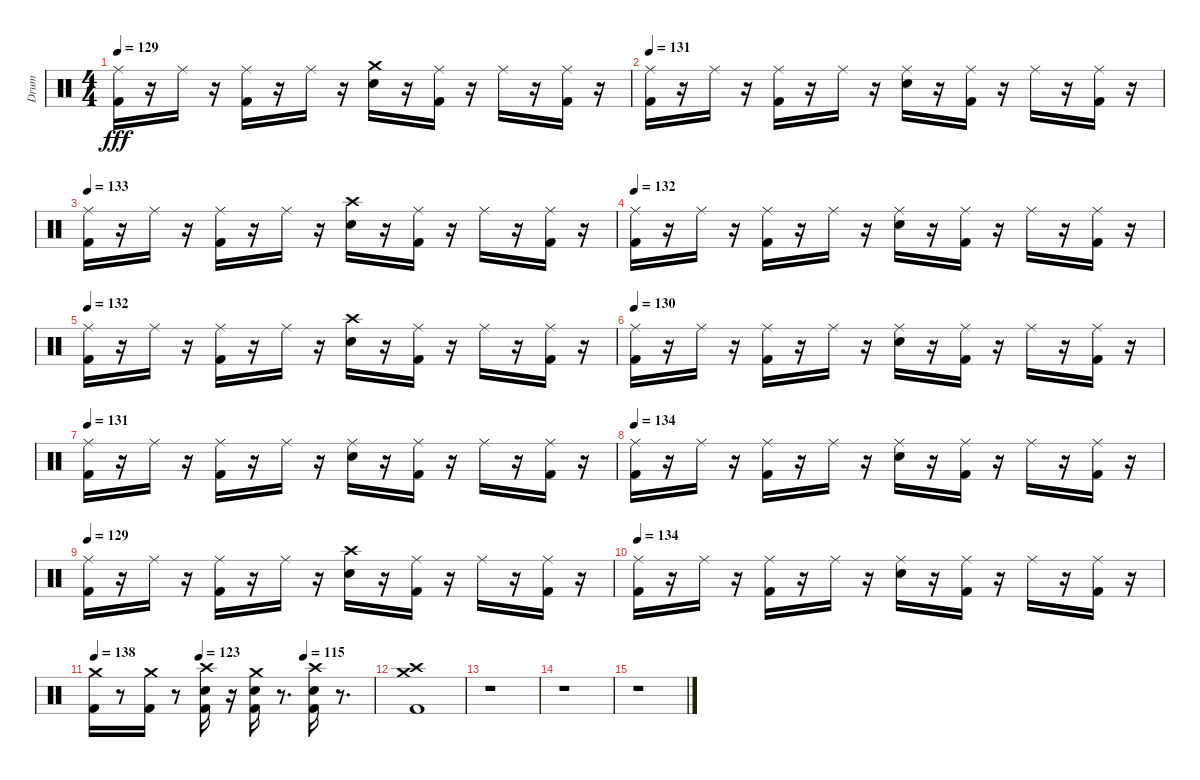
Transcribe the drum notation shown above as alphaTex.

\track ("Drum" "Drum") {instrument percussion}
\staff {score}
\articulation defaults
\ts (4 4)
\tempo 129
\clef neutral
\ks c
("Kick (hit) 2" "Ride (middle)").16{dy fff} r.16 "Ride (middle)".16 r.16 ("Kick (hit) 2" "Ride (middle)").16 r.16 "Ride (middle)".16 r.16 ("Electric Snare (hit)" "Crash medium (hit)").16 r.16 ("Kick (hit) 2" "Ride (middle)").16 r.16 "Ride (middle)".16 r.16 ("Kick (hit) 2" "Ride (middle)").16 r.16 |
\tempo 131
("Kick (hit) 2" "Ride (middle)").16 r.16 "Ride (middle)".16 r.16 ("Kick (hit) 2" "Ride (middle)").16 r.16 "Ride (middle)".16 r.16 ("Electric Snare (hit)" "Ride (middle)").16 r.16 ("Kick (hit) 2" "Ride (middle)").16 r.16 "Ride (middle)".16 r.16 ("Kick (hit) 2" "Ride (middle)").16 r.16 |
\tempo 133
("Kick (hit) 2" "Ride (middle)").16 r.16 "Ride (middle)".16 r.16 ("Kick (hit) 2" "Ride (middle)").16 r.16 "Ride (middle)".16 r.16 ("Electric Snare (hit)" "Crash high (hit)").16 r.16 ("Kick (hit) 2" "Ride (middle)").16 r.16 "Ride (middle)".16 r.16 ("Kick (hit) 2" "Ride (middle)").16 r.16 |
\tempo 132
("Kick (hit) 2" "Ride (middle)").16 r.16 "Ride (middle)".16 r.16 ("Kick (hit) 2" "Ride (middle)").16 r.16 "Ride (middle)".16 r.16 ("Electric Snare (hit)" "Ride (middle)").16 r.16 ("Kick (hit) 2" "Ride (middle)").16 r.16 "Ride (middle)".16 r.16 ("Kick (hit) 2" "Ride (middle)").16 r.16 |
\tempo 132
("Kick (hit) 2" "Ride (middle)").16 r.16 "Ride (middle)".16 r.16 ("Kick (hit) 2" "Ride (middle)").16 r.16 "Ride (middle)".16 r.16 ("Electric Snare (hit)" "Crash high (hit)").16 r.16 ("Kick (hit) 2" "Ride (middle)").16 r.16 "Ride (middle)".16 r.16 ("Kick (hit) 2" "Ride (middle)").16 r.16 |
\tempo 130
("Kick (hit) 2" "Ride (middle)").16 r.16 "Ride (middle)".16 r.16 ("Kick (hit) 2" "Ride (middle)").16 r.16 "Ride (middle)".16 r.16 ("Electric Snare (hit)" "Ride (middle)").16 r.16 ("Kick (hit) 2" "Ride (middle)").16 r.16 "Ride (middle)".16 r.16 ("Kick (hit) 2" "Ride (middle)").16 r.16 |
\tempo 131
("Kick (hit) 2" "Ride (middle)").16 r.16 "Ride (middle)".16 r.16 ("Kick (hit) 2" "Ride (middle)").16 r.16 "Ride (middle)".16 r.16 ("Electric Snare (hit)" "Ride (middle)").16 r.16 ("Kick (hit) 2" "Ride (middle)").16 r.16 "Ride (middle)".16 r.16 ("Kick (hit) 2" "Ride (middle)").16 r.16 |
\tempo 134
("Kick (hit) 2" "Ride (middle)").16 r.16 "Ride (middle)".16 r.16 ("Kick (hit) 2" "Ride (middle)").16 r.16 "Ride (middle)".16 r.16 ("Electric Snare (hit)" "Ride (middle)").16 r.16 ("Kick (hit) 2" "Ride (middle)").16 r.16 "Ride (middle)".16 r.16 ("Kick (hit) 2" "Ride (middle)").16 r.16 |
\tempo 129
("Kick (hit) 2" "Ride (middle)").16 r.16 "Ride (middle)".16 r.16 ("Kick (hit) 2" "Ride (middle)").16 r.16 "Ride (middle)".16 r.16 ("Electric Snare (hit)" "Crash high (hit)").16 r.16 ("Kick (hit) 2" "Ride (middle)").16 r.16 "Ride (middle)".16 r.16 ("Kick (hit) 2" "Ride (middle)").16 r.16 |
\tempo 134
("Kick (hit) 2" "Ride (middle)").16 r.16 "Ride (middle)".16 r.16 ("Kick (hit) 2" "Ride (middle)").16 r.16 "Ride (middle)".16 r.16 ("Electric Snare (hit)" "Ride (middle)").16 r.16 ("Kick (hit) 2" "Ride (middle)").16 r.16 "Ride (middle)".16 r.16 ("Kick (hit) 2" "Ride (middle)").16 r.16 |
\tempo 138
\tempo (123 0.375)
\tempo (115 0.75)
("Kick (hit) 2" "Crash medium (hit)").16 r.8 ("Crash medium (hit)" "Kick (hit) 2").16 r.8 ("Kick (hit) 2" "Crash high (hit)" "Electric Snare (hit)").16 r.16 ("Electric Snare (hit)" "Kick (hit) 2" "Crash medium (hit)").16 r.8{d} ("Crash high (hit)" "Kick (hit) 2" "Electric Snare (hit)").16 r.8{d} |
("Kick (hit) 2" "Crash high (hit)" "Crash medium (hit)").1 |
r.1 |
r.1 |
r.1
